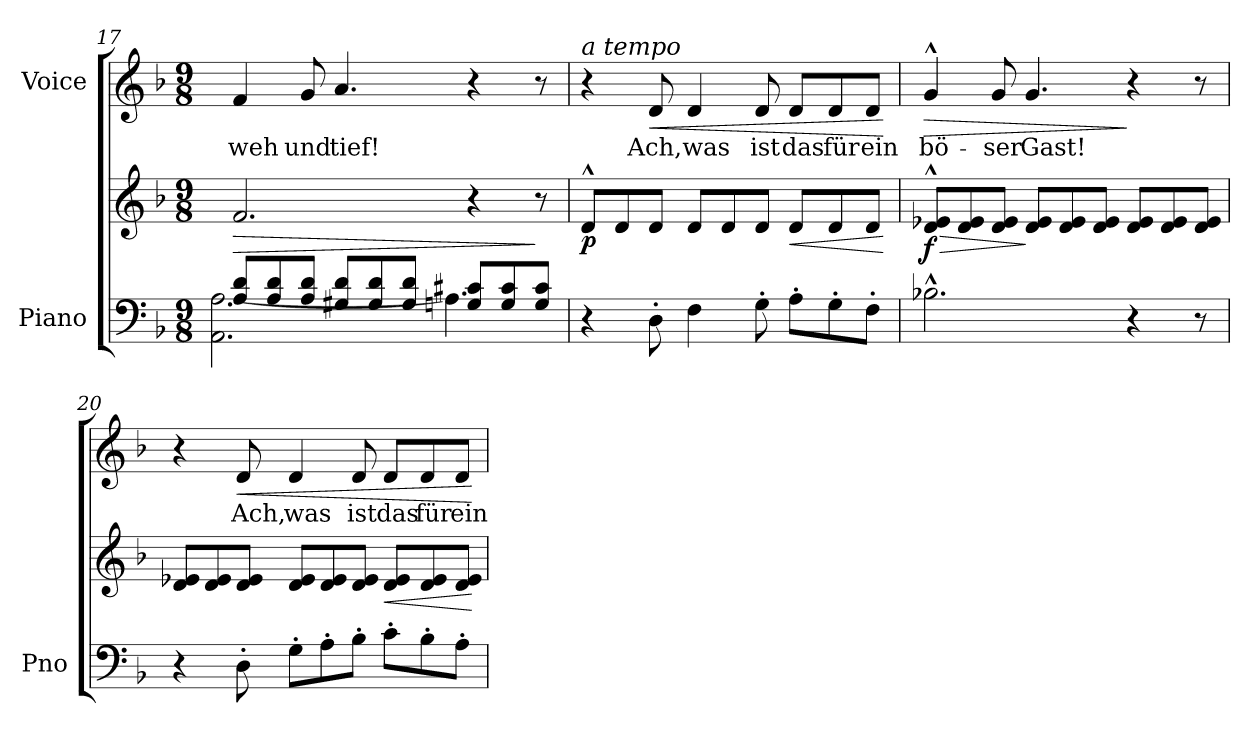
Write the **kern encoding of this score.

**kern	**kern	**dynam	**kern	**text	**dynam
*part2	*part2	*part2	*part1	*part1	*part1
*staff3	*staff2	*staff2/3	*staff1	*staff1	*staff1
*I"Piano	*	*	*I"Voice	*	*
*I'Pno	*	*	*	*	*
*clefF4	*clefG2	*	*clefG2	*	*
*k[b-]	*k[b-]	*	*k[b-]	*	*
*M9/8	*M9/8	*	*M9/8	*	*
=17	=17	=17	=17	=17	=17
*^	*	*	*	*	*
!	!	!	!LO:HP:b	!	!	!
8A/ 8d/L	2.AA\ [2.A\	2.f/	>	4f/	weh	.
8A/ 8d/	.	.	.	.	.	.
8A/ 8d/J	.	.	.	8g/	und	.
8G#X/ 8d/L	.	.	.	4.a/	tief!	.
8G#/ 8d/	.	.	.	.	.	.
8G#/ 8d/J	.	.	.	.	.	.
8Gn/ 8c#X/L	4.A\]	4r	.	4r	.	.
8G/ 8c#/	.	.	.	.	.	.
8G/ 8c#/J	.	8r	]	8r	.	.
*v	*v	*	*	*	*	*
=18	=18	=18	=18	=18	=18
!	!	!	!LO:TX:a:i:t=a tempo	!	!
!	!	!LO:DY:b	!	!	!
4r	8d^^/L	p	4r	.	.
.	8d/	.	.	.	.
!	!	!	!	!	!LO:HP:b
8D'\	8d/J	.	8d/	Ach,	<
4F\	8d/L	.	4d/	was	.
.	8d/	.	.	.	.
8G'\	8d/J	.	8d/	ist	.
!	!	!LO:HP:b	!	!	!
8A'\L	8d/L	<	8d/L	das	.
8G'\	8d/	.	8d/	für	.
8F'\J	8d/J	.	8d/J	ein	.
.	.	[	.	.	[
=19	=19	=19	=19	=19	=19
!	!	!LO:HP:b	!	!	!LO:HP:b
!	!	!LO:DY:n=1:b	!	!	!
2.B-X^^\	8d/^^ 8e-X/^^L	> f	4g^^/	bö-	>
.	8d/ 8e-/	.	.	.	.
.	8d/ 8e-/J	.	8g/	-ser	.
.	8d/ 8e-/L	]	4.g/	Gast!	.
.	8d/ 8e-/	.	.	.	.
.	8d/ 8e-/J	.	.	.	.
4r	8d/ 8e-/L	.	4r	.	]
.	8d/ 8e-/	.	.	.	.
8r	8d/ 8e-/J	.	8r	.	.
=20	=20	=20	=20	=20	=20
4r	8d/ 8e-X/L	.	4r	.	.
.	8d/ 8e-/	.	.	.	.
!	!	!	!	!	!LO:HP:b
8D'\	8d/ 8e-/J	.	8d/	Ach,	<
8G'\L	8d/ 8e-/L	.	4d/	was	.
8A'\	8d/ 8e-/	.	.	.	.
8B-'\J	8d/ 8e-/J	.	8d/	ist	.
!	!	!LO:HP:b	!	!	!
8c'\L	8d/ 8e-/L	<	8d/L	das	.
8B-'\	8d/ 8e-/	.	8d/	für	.
8A'\J	8d/ 8e-/J	.	8d/J	ein	.
.	.	[	.	.	[
=	=	=	=	=	=
*-	*-	*-	*-	*-	*-
